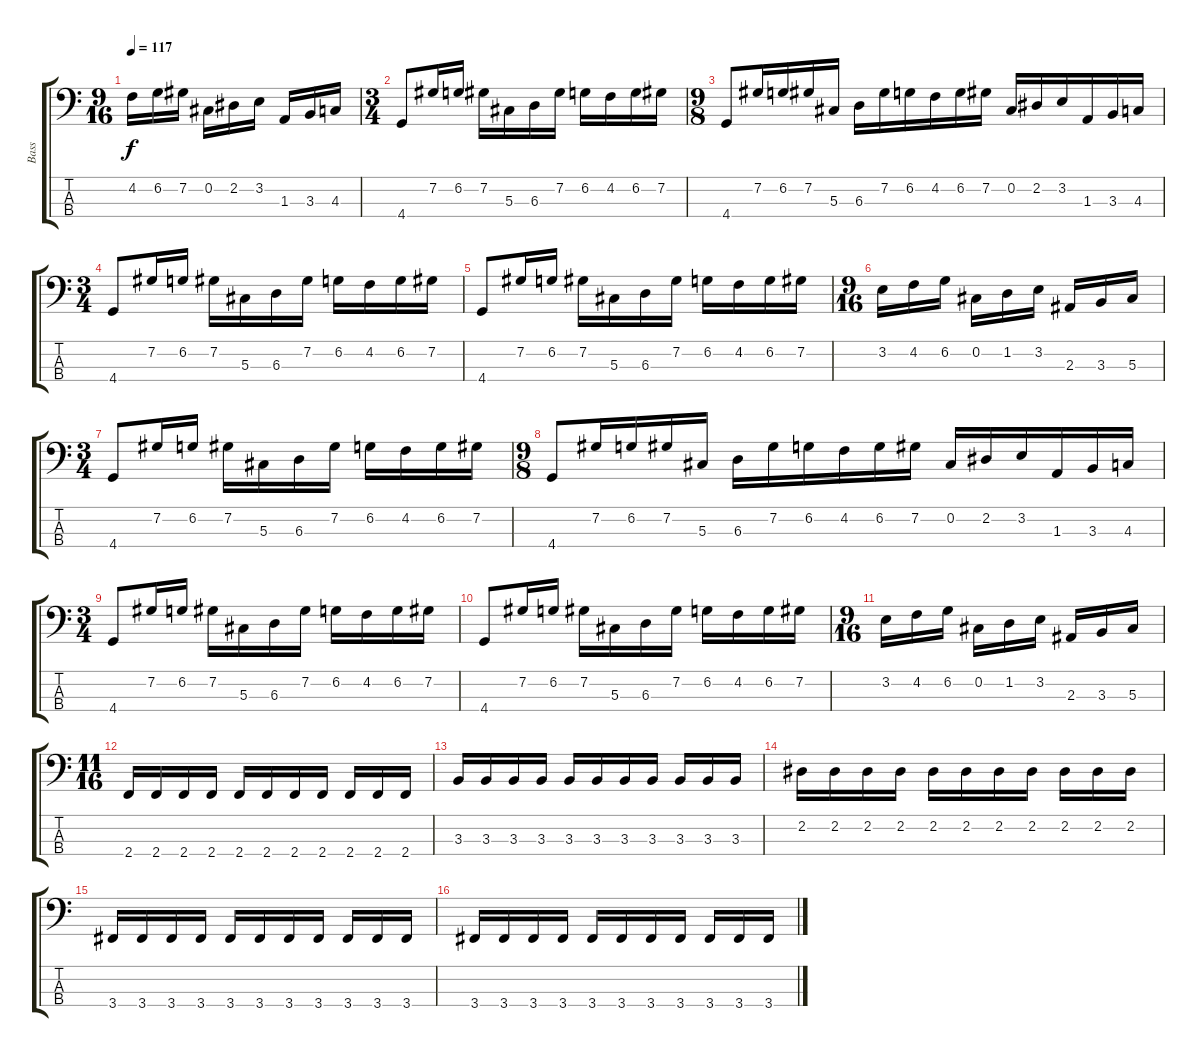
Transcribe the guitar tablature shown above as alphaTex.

\track ("Bass" "Bass") {instrument electricbasspick}
\staff {score tabs}
\tuning (Gb2 Db2 Ab1 Eb1) {hide}
\ts (9 16)
\tempo 117
\clef f4
\ks c
4.2.16{dy f} 6.2.16 7.2.16 0.2.16 2.2.16 3.2.16 1.3.16 3.3.16 4.3.16 |
\ts (3 4)
4.4.8 7.2.16 6.2.16 7.2.16 5.3.16 6.3.16 7.2.16 6.2.16 4.2.16 6.2.16 7.2.16 |
\ts (9 8)
4.4.8 7.2.16 6.2.16 7.2.16 5.3.16 6.3.16 7.2.16 6.2.16 4.2.16 6.2.16 7.2.16 0.2.16 2.2.16 3.2.16 1.3.16 3.3.16 4.3.16 |
\ts (3 4)
4.4.8 7.2.16 6.2.16 7.2.16 5.3.16 6.3.16 7.2.16 6.2.16 4.2.16 6.2.16 7.2.16 |
4.4.8 7.2.16 6.2.16 7.2.16 5.3.16 6.3.16 7.2.16 6.2.16 4.2.16 6.2.16 7.2.16 |
\ts (9 16)
3.2.16 4.2.16 6.2.16 0.2.16 1.2.16 3.2.16 2.3.16 3.3.16 5.3.16 |
\ts (3 4)
4.4.8 7.2.16 6.2.16 7.2.16 5.3.16 6.3.16 7.2.16 6.2.16 4.2.16 6.2.16 7.2.16 |
\ts (9 8)
4.4.8 7.2.16 6.2.16 7.2.16 5.3.16 6.3.16 7.2.16 6.2.16 4.2.16 6.2.16 7.2.16 0.2.16 2.2.16 3.2.16 1.3.16 3.3.16 4.3.16 |
\ts (3 4)
4.4.8 7.2.16 6.2.16 7.2.16 5.3.16 6.3.16 7.2.16 6.2.16 4.2.16 6.2.16 7.2.16 |
4.4.8 7.2.16 6.2.16 7.2.16 5.3.16 6.3.16 7.2.16 6.2.16 4.2.16 6.2.16 7.2.16 |
\ts (9 16)
3.2.16 4.2.16 6.2.16 0.2.16 1.2.16 3.2.16 2.3.16 3.3.16 5.3.16 |
\ts (11 16)
2.4.16 2.4.16 2.4.16 2.4.16 2.4.16 2.4.16 2.4.16 2.4.16 2.4.16 2.4.16 2.4.16 |
3.3.16 3.3.16 3.3.16 3.3.16 3.3.16 3.3.16 3.3.16 3.3.16 3.3.16 3.3.16 3.3.16 |
2.2.16 2.2.16 2.2.16 2.2.16 2.2.16 2.2.16 2.2.16 2.2.16 2.2.16 2.2.16 2.2.16 |
3.4.16 3.4.16 3.4.16 3.4.16 3.4.16 3.4.16 3.4.16 3.4.16 3.4.16 3.4.16 3.4.16 |
3.4.16 3.4.16 3.4.16 3.4.16 3.4.16 3.4.16 3.4.16 3.4.16 3.4.16 3.4.16 3.4.16
